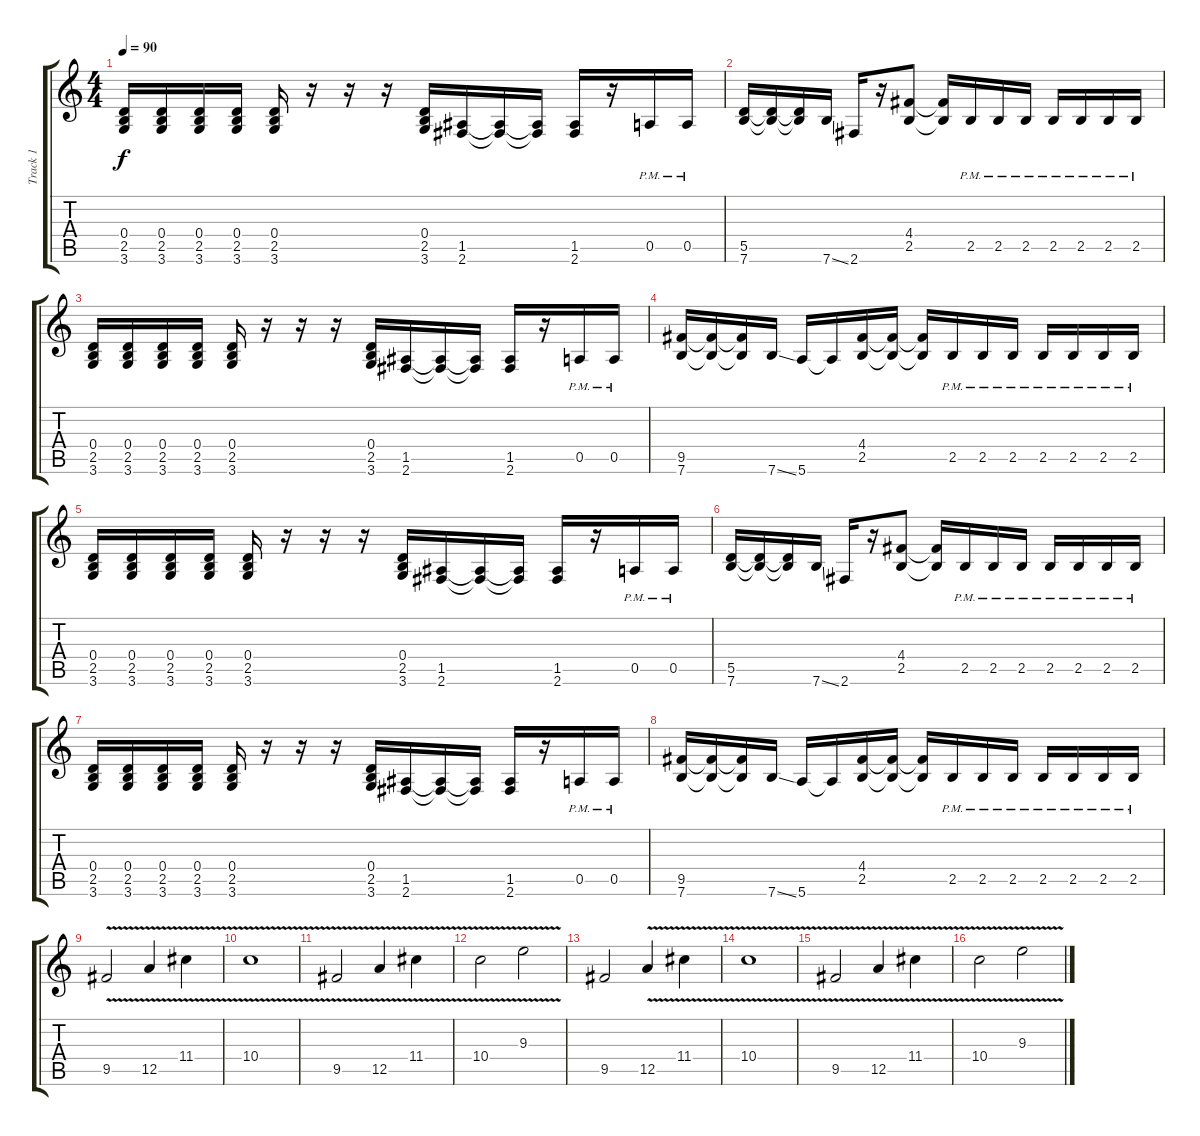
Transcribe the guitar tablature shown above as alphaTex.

\track ("Track 1" "Track 1") {instrument distortionguitar}
\staff {score tabs}
\tuning (E4 B3 G3 D3 A2 E2) {hide}
\ts (4 4)
\tempo 90
\clef g2
\ks c
(0.4 2.5 3.6).16{dy f} (0.4 2.5 3.6).16 (0.4 2.5 3.6).16 (0.4 2.5 3.6).16 (0.4 2.5 3.6).16 r.16 r.16 r.16 (0.4 2.5 3.6).16 (1.5 2.6).16 (1.5{t} 2.6{t}).16 (1.5{t} 2.6{t}).16 (1.5 2.6).16 r.16 0.5{pm}.16 0.5{pm}.16 |
(5.5 7.6).16 (5.5{t} 7.6{t}).16 (5.5{t} 7.6{t}).16 7.6{ss}.16 2.6.16 r.16 (4.4 2.5).8 (4.4{t} 2.5{t}).16 2.5{pm}.16 2.5{pm}.16 2.5{pm}.16 2.5{pm}.16 2.5{pm}.16 2.5{pm}.16 2.5{pm}.16 |
(0.4 2.5 3.6).16 (0.4 2.5 3.6).16 (0.4 2.5 3.6).16 (0.4 2.5 3.6).16 (0.4 2.5 3.6).16 r.16 r.16 r.16 (0.4 2.5 3.6).16 (1.5 2.6).16 (1.5{t} 2.6{t}).16 (1.5{t} 2.6{t}).16 (1.5 2.6).16 r.16 0.5{pm}.16 0.5{pm}.16 |
(9.5 7.6).16 (9.5{t} 7.6{t}).16 (9.5{t} 7.6{t}).16 7.6{ss}.16 5.6.16 5.6{t}.16 (4.4 2.5).16 (4.4{t} 2.5{t}).16 (4.4{t} 2.5{t}).16 2.5{pm}.16 2.5{pm}.16 2.5{pm}.16 2.5{pm}.16 2.5{pm}.16 2.5{pm}.16 2.5{pm}.16 |
(0.4 2.5 3.6).16 (0.4 2.5 3.6).16 (0.4 2.5 3.6).16 (0.4 2.5 3.6).16 (0.4 2.5 3.6).16 r.16 r.16 r.16 (0.4 2.5 3.6).16 (1.5 2.6).16 (1.5{t} 2.6{t}).16 (1.5{t} 2.6{t}).16 (1.5 2.6).16 r.16 0.5{pm}.16 0.5{pm}.16 |
(5.5 7.6).16 (5.5{t} 7.6{t}).16 (5.5{t} 7.6{t}).16 7.6{ss}.16 2.6.16 r.16 (4.4 2.5).8 (4.4{t} 2.5{t}).16 2.5{pm}.16 2.5{pm}.16 2.5{pm}.16 2.5{pm}.16 2.5{pm}.16 2.5{pm}.16 2.5{pm}.16 |
(0.4 2.5 3.6).16 (0.4 2.5 3.6).16 (0.4 2.5 3.6).16 (0.4 2.5 3.6).16 (0.4 2.5 3.6).16 r.16 r.16 r.16 (0.4 2.5 3.6).16 (1.5 2.6).16 (1.5{t} 2.6{t}).16 (1.5{t} 2.6{t}).16 (1.5 2.6).16 r.16 0.5{pm}.16 0.5{pm}.16 |
(9.5 7.6).16 (9.5{t} 7.6{t}).16 (9.5{t} 7.6{t}).16 7.6{ss}.16 5.6.16 5.6{t}.16 (4.4 2.5).16 (4.4{t} 2.5{t}).16 (4.4{t} 2.5{t}).16 2.5{pm}.16 2.5{pm}.16 2.5{pm}.16 2.5{pm}.16 2.5{pm}.16 2.5{pm}.16 2.5{pm}.16 |
9.5{v}.2 12.5{v}.4 11.4{v}.4 |
10.4{v}.1 |
9.5{v}.2 12.5{v}.4 11.4{v}.4 |
10.4{v}.2 9.3{v}.2 |
9.5.2 12.5{v}.4 11.4{v}.4 |
10.4{v}.1 |
9.5{v}.2 12.5{v}.4 11.4{v}.4 |
10.4{v}.2 9.3{v}.2
